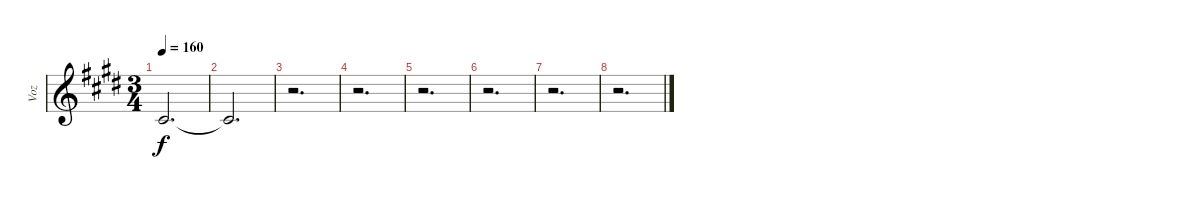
\track ("Voz" "Voz") {instrument cello}
\staff {score}
\tuning (E4 B3 G3 D3 A2 E2) {hide}
\ts (3 4)
\tempo 160
\clef g2
\ks c#minor
2.2{t}.2{d dy f} |
2.2{t}.2{d} |
r.2{d} |
r.2{d} |
r.2{d} |
r.2{d} |
r.2{d} |
r.2{d}
